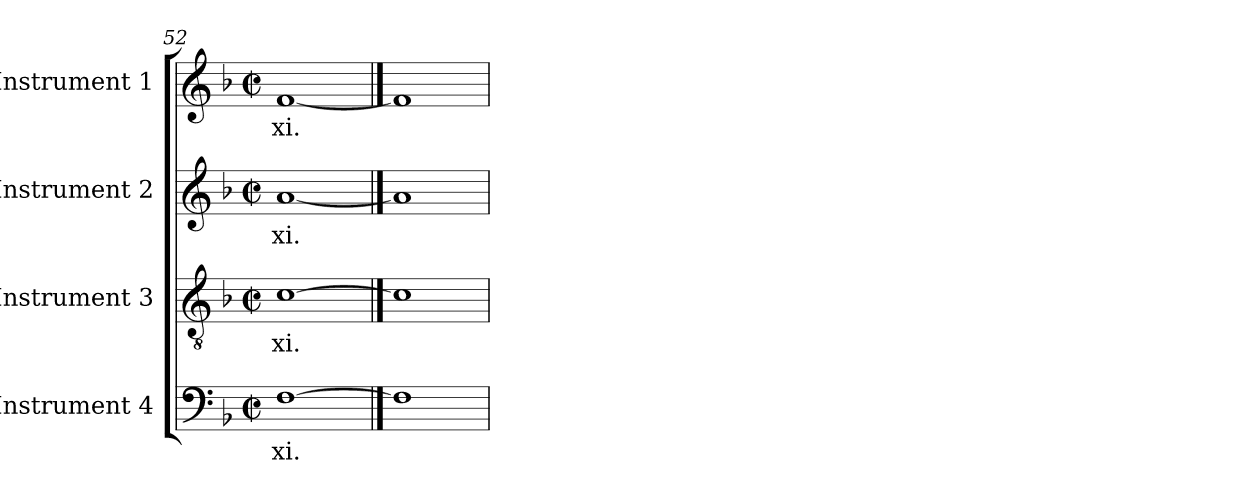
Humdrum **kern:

**kern	**text	**kern	**text	**kern	**text	**kern	**text
*part4	*part4	*part3	*part3	*part2	*part2	*part1	*part1
*staff4	*staff4	*staff3	*staff3	*staff2	*staff2	*staff1	*staff1
*I"Instrument 4	*	*I"Instrument 3	*	*I"Instrument 2	*	*I"Instrument 1	*
*clefF4	*	*clefGv2	*	*clefG2	*	*clefG2	*
*k[b-]	*	*k[b-]	*	*k[b-]	*	*k[b-]	*
*F:	*	*F:	*	*F:	*	*F:	*
*M2/2	*	*M2/2	*	*M2/2	*	*M2/2	*
*met(c|)	*	*met(c|)	*	*met(c|)	*	*met(c|)	*
=52	=52	=52	=52	=52	=52	=52	=52
!	!LO:LY:b:cj	!	!LO:LY:b:cj	!	!LO:LY:b	!	!LO:LY:b:cj
[1F	-xi.	[1c	-xi.	[1a	-xi.	[1f	-xi.
==53	==53	==53	==53	==53	==53	==53	==53
1F]	.	1c]	.	1a]	.	1f]	.
=	=	=	=	=	=	=	=
*-	*-	*-	*-	*-	*-	*-	*-
